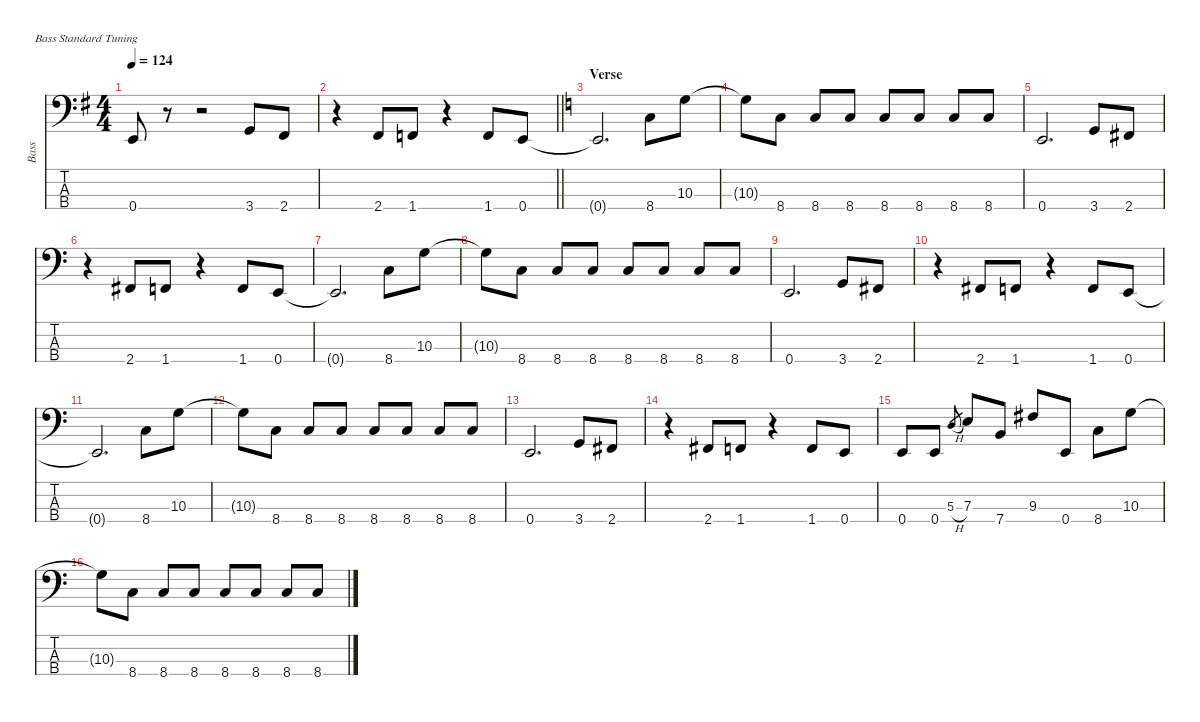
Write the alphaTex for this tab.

\defaultSystemsLayout 4
\hideDynamics
\bracketExtendMode nobrackets
\firstSystemTrackNameMode fullname
\otherSystemsTrackNameOrientation horizontal
\track ("Bass" "el.bs.") {instrument electricbasspick}
\staff {score tabs}
\tuning (G2 D2 A1 E1)
\ts (4 4)
\tempo 124
\clef f4
\ks g
0.4{acc forcenatural}.8{dy f beam Up} r.8{beam Up} r.2{beam Up} 3.4{acc forcenatural}.8{beam Up} 2.4{acc #}.8{beam Up} |
\barLineRight lightlight
r.4{beam Down} 2.4{acc #}.8{beam Up} 1.4{acc forcenatural}.8{beam Up} r.4{beam Up} 1.4{acc forcenatural}.8{beam Up} 0.4{acc forcenatural}.8{beam Up} |
\section ("" "Verse")
\ks c
0.4{t}.2{d beam Up} 8.4.8{beam Down} 10.3.8{beam Down} |
10.3{t}.8{beam Down} 8.4.8{beam Down} 8.4.8{beam Up} 8.4.8{beam Up} 8.4.8{beam Up} 8.4.8{beam Up} 8.4.8{beam Up} 8.4.8{beam Up} |
0.4.2{d beam Up} 3.4.8{beam Up} 2.4{acc #}.8{beam Up} |
r.4{beam Down} 2.4{acc #}.8{beam Up} 1.4.8{beam Up} r.4{beam Up} 1.4.8{beam Up} 0.4.8{beam Up} |
0.4{t}.2{d beam Up} 8.4.8{beam Down} 10.3.8{beam Down} |
10.3{t}.8{beam Down} 8.4.8{beam Down} 8.4.8{beam Up} 8.4.8{beam Up} 8.4.8{beam Up} 8.4.8{beam Up} 8.4.8{beam Up} 8.4.8{beam Up} |
0.4.2{d beam Up} 3.4.8{beam Up} 2.4{acc #}.8{beam Up} |
r.4{beam Down} 2.4{acc #}.8{beam Up} 1.4.8{beam Up} r.4{beam Up} 1.4.8{beam Up} 0.4.8{beam Up} |
0.4{t}.2{d beam Up} 8.4.8{beam Down} 10.3.8{beam Down} |
10.3{t}.8{beam Down} 8.4.8{beam Down} 8.4.8{beam Up} 8.4.8{beam Up} 8.4.8{beam Up} 8.4.8{beam Up} 8.4.8{beam Up} 8.4.8{beam Up} |
0.4.2{d beam Up} 3.4.8{beam Up} 2.4{acc #}.8{beam Up} |
r.4{beam Down} 2.4{acc #}.8{beam Up} 1.4.8{beam Up} r.4{beam Up} 1.4.8{beam Up} 0.4.8{beam Up} |
0.4.8{beam Up} 0.4.8{beam Up} 5.3{h}.8{gr dy mf beam Up} 7.3.8{dy f beam Up} 7.4.8{beam Up} 9.3{acc #}.8{beam Up} 0.4.8{beam Up} 8.4.8{beam Down} 10.3.8{beam Down} |
10.3{t}.8{beam Down} 8.4.8{beam Down} 8.4.8{beam Up} 8.4.8{beam Up} 8.4.8{beam Up} 8.4.8{beam Up} 8.4.8{beam Up} 8.4.8{beam Up}
